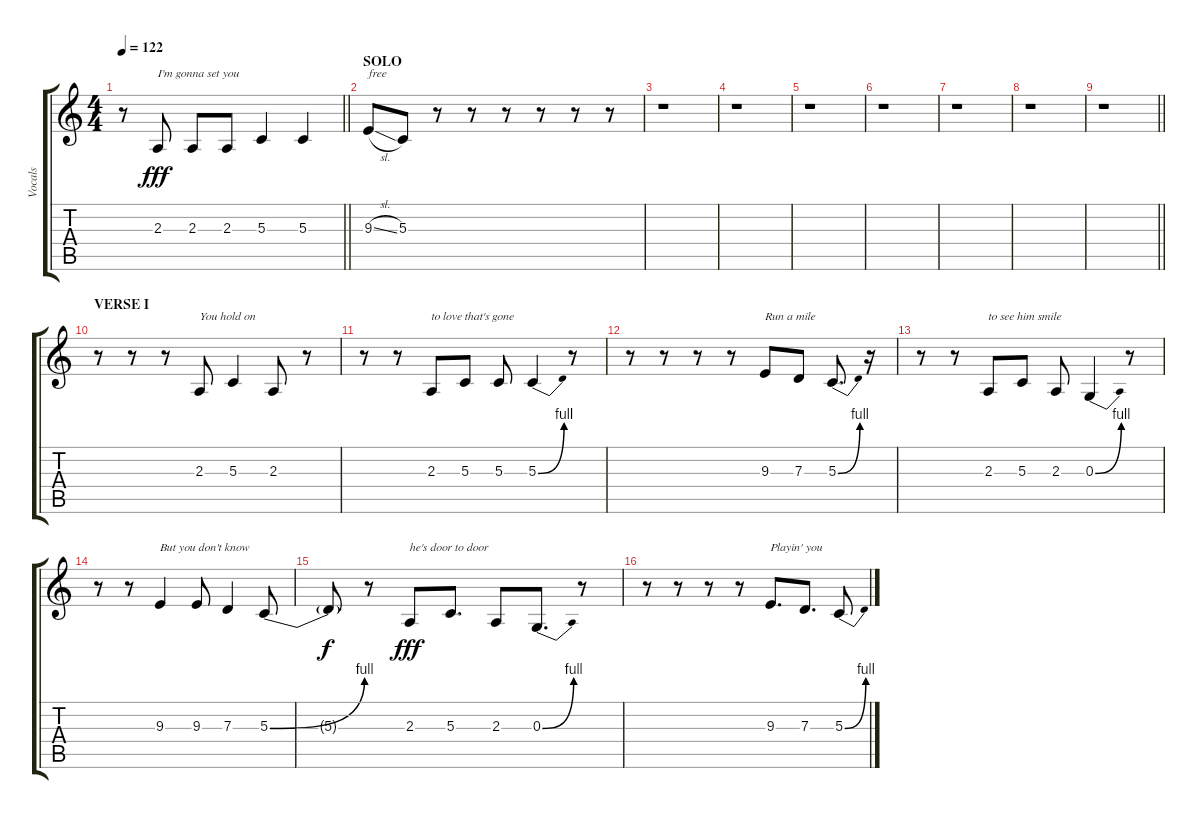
\track ("Vocals" "Vocals") {instrument lead6voice}
\staff {score tabs}
\tuning (E4 B3 G3 D3 A2 E2) {hide}
\ts (4 4)
\tempo 122
\clef g2
\barLineRight lightlight
\ks c
r.8{dy fff} 2.3.8{txt "I'm gonna set you"} 2.3.8 2.3.8 5.3.4 5.3.4 |
\section ("" "SOLO")
9.3{sl}.8{txt "free"} 5.3.8 r.8 r.8 r.8 r.8 r.8 r.8 |
r.1 |
r.1 |
r.1 |
r.1 |
r.1 |
r.1 |
\barLineRight lightlight
r.1 |
\section ("" "VERSE I")
r.8 r.8 r.8 2.3.8{txt "You hold on"} 5.3.4 2.3.8 r.8 |
r.8 r.8 2.3.8{txt "to love that's gone"} 5.3.8 5.3.8 5.3{be (bend 0 0 60 4)}.4 r.8 |
r.8 r.8 r.8 r.8 9.3.8{txt "Run a mile"} 7.3.8 5.3{be (bend 0 0 60 4)}.8{d} r.16 |
r.8 r.8 2.3.8{txt "to see him smile"} 5.3.8 2.3.8 0.3{be (bend 0 0 60 4)}.4 r.8 |
r.8 r.8 9.3.4{txt "But you don't know"} 9.3.8 7.3.4 5.3{be (bend 0 0 60 4)}.8 |
5.3{t}.8{dy f} r.8 2.3.8{txt "he's door to door" dy fff} 5.3.8{d} 2.3.8 0.3{be (bend 0 0 60 4)}.8{d} r.8 |
r.8 r.8 r.8 r.8 9.3.8{d txt "Playin' you"} 7.3.8{d} 5.3{be (bend 0 0 60 4)}.8
